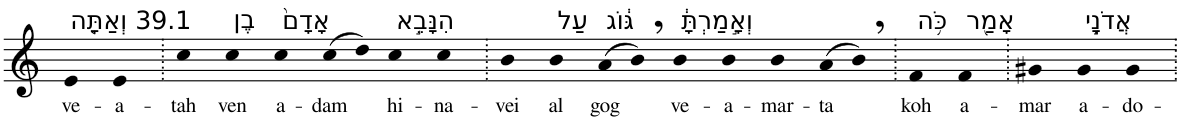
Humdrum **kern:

**kern	**text
*part1	*part1
*staff1	*staff1
*I"Piano	*
*I'Pno	*
*clefG2	*
*k[]	*
=1	=1
!LO:TX:a:t=39.1 וְאַתָּ֤ה	!
!	!LO:LY:b
4e	ve-
!	!LO:LY:b
4e	-a-
=2.	=2.
!	!LO:LY:b
4cc	-tah
!LO:TX:a:t=בֶן	!
!	!LO:LY:b
4cc	ven
!LO:TX:a:t=אָדָם֙	!
!	!LO:LY:b
4cc	a-
!	!LO:LY:b
(>8cc	-dam
8dd)	.
!LO:TX:a:t=הִנָּבֵ֣א	!
!	!LO:LY:b
4cc	hi-
!	!LO:LY:b
4cc	-na-
=3.	=3.
!	!LO:LY:b
4b	-vei
!LO:TX:a:t=עַל	!
!	!LO:LY:b
4b	al
!LO:TX:a:t=גּ֔וֹג	!
!	!LO:LY:b
(>8a	gog
8b,)	.
!LO:TX:a:t=וְאָ֣מַרְתָּ֔	!
!	!LO:LY:b
4b	ve-
!	!LO:LY:b
4b	-a-
!	!LO:LY:b
4b	-mar-
!	!LO:LY:b
(>8a	-ta
8b,)	.
=4.	=4.
!LO:TX:a:t=כֹּ֥ה	!
!	!LO:LY:b
4f	koh
!LO:TX:a:t=אָמַ֖ר	!
!	!LO:LY:b
4f	a-
=5.	=5.
!	!LO:LY:b
4g#X	-mar
!LO:TX:a:t=אֲדֹנָ֣י	!
!	!LO:LY:b
4g#	a-
!	!LO:LY:b
4g#	-do-
=.	=.
*-	*-
